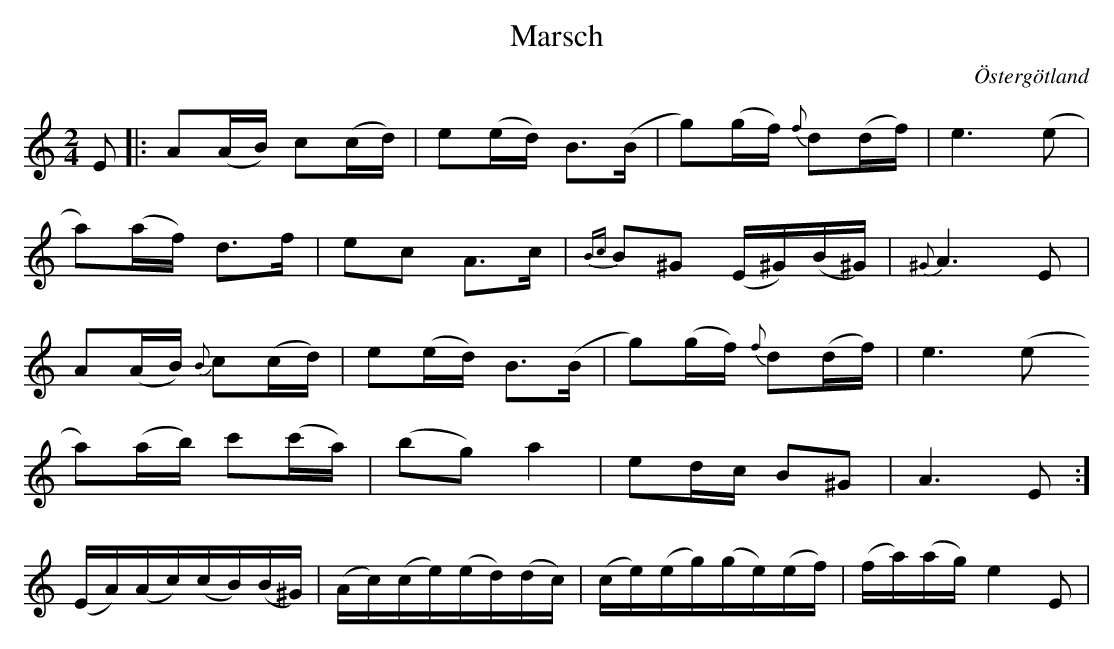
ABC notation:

X:1
T:Marsch
O:Östergötland
M: 2/4
L: 1/16
K: Am
E2 |: A2(AB) c2(cd) | e2(ed) B3(B | g2)(gf){f} d2(df) | e6 (e2 |
a2)(af) d3f | e2c2 A3c |{Bc} B2^G2 (E^G)(B^G)|{^G} A6 E2 |
A2(AB){B} c2(cd) | e2(ed) B3(B | g2)(gf){f} d2(df) | e6 (e2
a2)(ab) c'2(c'a) | (b2g2) a4 | e2dc B2^G2| A6 E2:]
(EA)(Ac)(cB)(B^G)|(Ac)(ce)(ed)(dc)|(ce)(eg)(ge)(ef)|(fa)(ag)e4E2|
